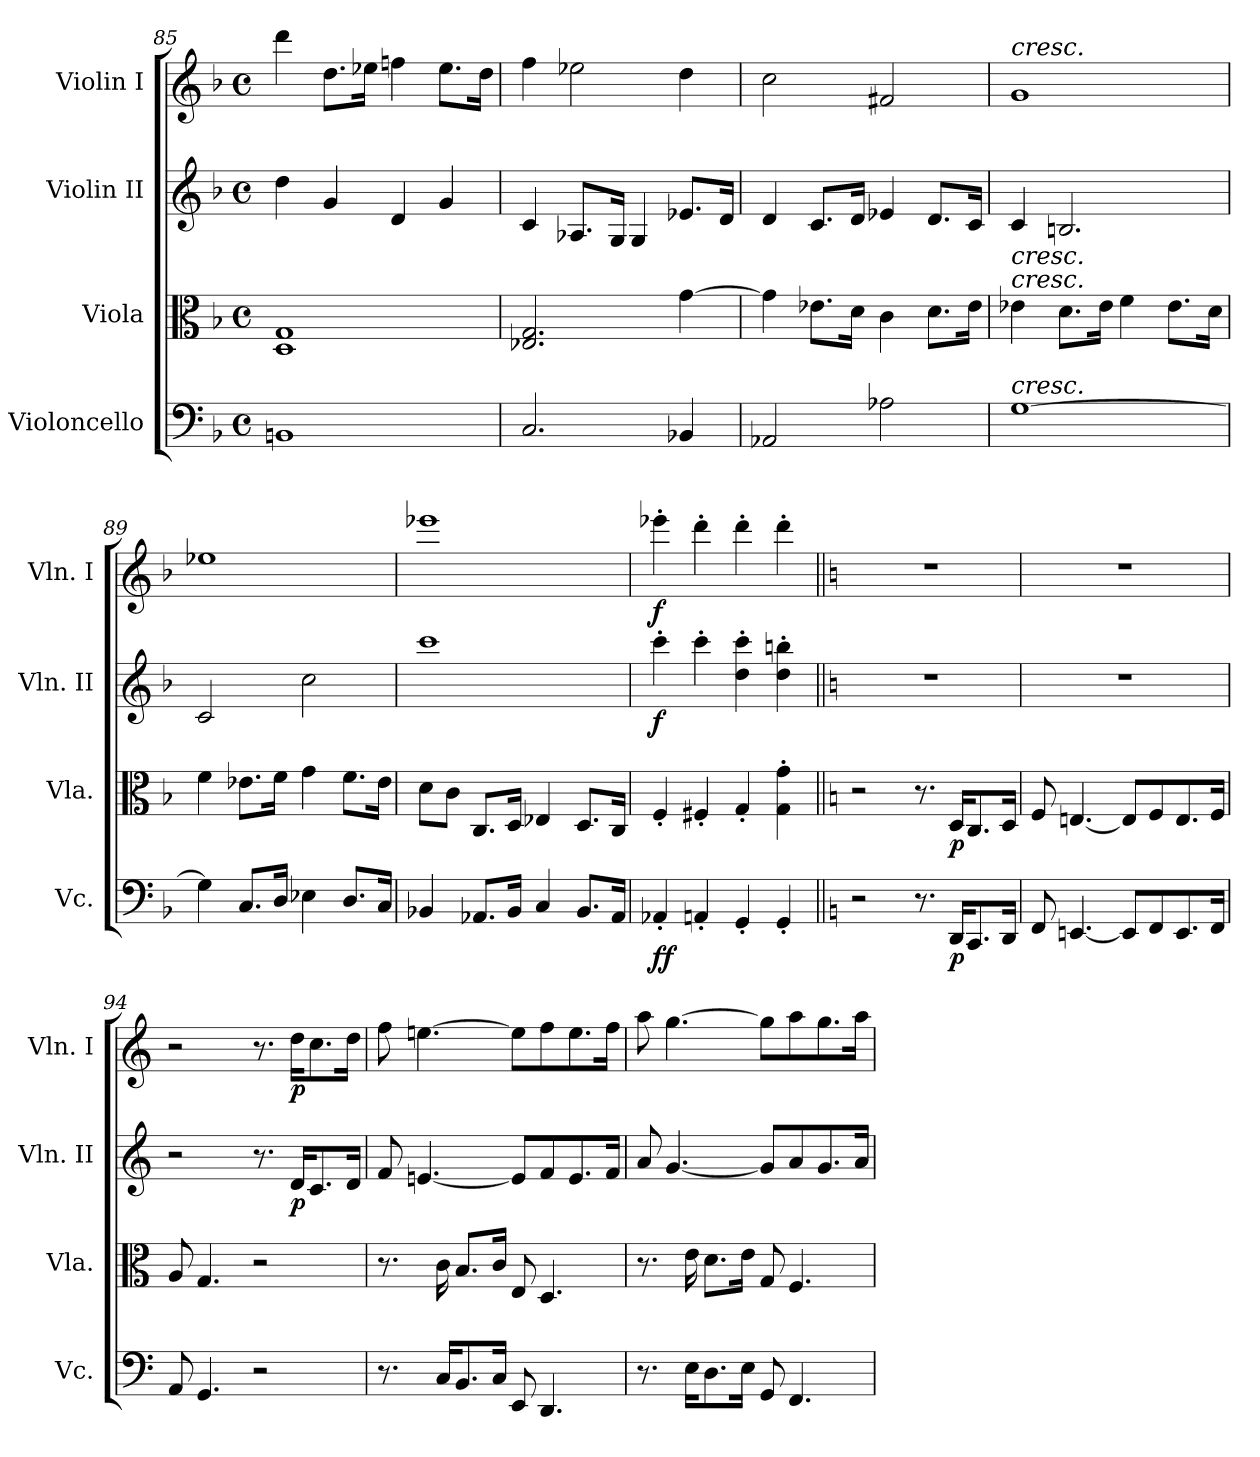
**kern	**dynam	**kern	**dynam	**kern	**dynam	**kern	**dynam
*part4	*part4	*part3	*part3	*part2	*part2	*part1	*part1
*staff4	*staff4	*staff3	*staff3	*staff2	*staff2	*staff1	*staff1
*I"Violoncello	*	*I"Viola	*	*I"Violin II	*	*I"Violin I	*
*I'Vc.	*	*I'Vla.	*	*I'Vln. II	*	*I'Vln. I	*
*clefF4	*	*clefC3	*	*clefG2	*	*clefG2	*
*k[b-]	*	*k[b-]	*	*k[b-]	*	*k[b-]	*
*M4/4	*	*M4/4	*	*M4/4	*	*M4/4	*
*met(c)	*	*met(c)	*	*met(c)	*	*met(c)	*
=85	=85	=85	=85	=85	=85	=85	=85
1BBn	.	1D 1G	.	4dd\	.	4ddd\	.
.	.	.	.	4g/	.	8.dd\L	.
.	.	.	.	.	.	16ee-X\Jk	.
.	.	.	.	4d/	.	4ffn\	.
.	.	.	.	4g/	.	8.ee-\L	.
.	.	.	.	.	.	16dd\Jk	.
=86	=86	=86	=86	=86	=86	=86	=86
2.C/	.	2.E-X/ 2.G/	.	4c/	.	4ff\	.
.	.	.	.	8.A-X/L	.	2ee-X\	.
.	.	.	.	16G/Jk	.	.	.
.	.	.	.	4G/	.	.	.
4BB-X/	.	[4g\	.	8.e-X/L	.	4dd\	.
.	.	.	.	16d/Jk	.	.	.
=87	=87	=87	=87	=87	=87	=87	=87
2AA-X/	.	4g\]	.	4d/	.	2cc\	.
.	.	8.e-X\L	.	8.c/L	.	.	.
.	.	16d\Jk	.	16d/Jk	.	.	.
2A-X\	.	4c\	.	4e-X/	.	2f#X/	.
.	.	8.d\L	.	8.d/L	.	.	.
.	.	16e-\Jk	.	16c/Jk	.	.	.
=88	=88	=88	=88	=88	=88	=88	=88
!	!	!	!	!	!	!LO:TX:a:i:t=cresc.	!
!	!	!	!	!LO:TX:b:i:t=cresc.	!	!	!
!	!	!LO:TX:a:i:t=cresc.	!	!	!	!	!
!LO:TX:a:i:t=cresc.	!	!	!	!	!	!	!
[1G	.	4e-X\	.	4c/	.	1g	.
.	.	8.d\L	.	2.Bn/	.	.	.
.	.	16e-\Jk	.	.	.	.	.
.	.	4f\	.	.	.	.	.
.	.	8.e-\L	.	.	.	.	.
.	.	16d\Jk	.	.	.	.	.
=89	=89	=89	=89	=89	=89	=89	=89
4G\]	.	4f\	.	2c/	.	1ee-X	.
8.C/L	.	8.e-X\L	.	.	.	.	.
16D/Jk	.	16f\Jk	.	.	.	.	.
4E-X\	.	4g\	.	2cc\	.	.	.
8.D/L	.	8.f\L	.	.	.	.	.
16C/Jk	.	16e-\Jk	.	.	.	.	.
=90	=90	=90	=90	=90	=90	=90	=90
4BB-X/	.	8d\L	.	1ccc	.	1eee-X	.
.	.	8c\J	.	.	.	.	.
8.AA-X/L	.	8.C/L	.	.	.	.	.
16BB-/Jk	.	16D/Jk	.	.	.	.	.
4C/	.	4E-X/	.	.	.	.	.
8.BB-/L	.	8.D/L	.	.	.	.	.
16AA-/Jk	.	16C/Jk	.	.	.	.	.
=91	=91	=91	=91	=91	=91	=91	=91
!	!LO:DY:b	!	!	!	!	!	!
!	!LO:DY:n=1:b	!	!	!	!LO:DY:b	!	!LO:DY:b
4AA-X'/	f f	4F'/	.	4ccc'\	f	4eee-X'\	f
4AAn'/	.	4F#X'/	.	4ccc'\	.	4ddd'\	.
4GG'/	.	4G'/	.	4dd\' 4ccc\'	.	4ddd'\	.
4GG'/	.	4G\' 4g\'	.	4dd\' 4bbn\'	.	4ddd'\	.
=92||	=92||	=92||	=92||	=92||	=92||	=92||	=92||
*k[]	*	*k[]	*	*k[]	*	*k[]	*
2r	.	2r	.	1r	.	1r	.
8.r	.	8.r	.	.	.	.	.
!	!LO:DY:b	!	!LO:DY:b	!	!	!	!
16DD/KL	p	16D/KL	p	.	.	.	.
8.CC/	.	8.C/	.	.	.	.	.
16DD/Jk	.	16D/Jk	.	.	.	.	.
=93	=93	=93	=93	=93	=93	=93	=93
8FF/	.	8F/	.	1r	.	1r	.
[4.EEn/	.	[4.En/	.	.	.	.	.
8EE/L]	.	8E/L]	.	.	.	.	.
8FF/	.	8F/	.	.	.	.	.
8.EE/	.	8.E/	.	.	.	.	.
16FF/Jk	.	16F/Jk	.	.	.	.	.
=94	=94	=94	=94	=94	=94	=94	=94
8AA/	.	8A/	.	2r	.	2r	.
4.GG/	.	4.G/	.	.	.	.	.
2r	.	2r	.	8.r	.	8.r	.
!	!	!	!	!	!LO:DY:b	!	!LO:DY:b
.	.	.	.	16d/KL	p	16dd\KL	p
.	.	.	.	8.c/	.	8.cc\	.
.	.	.	.	16d/Jk	.	16dd\Jk	.
=95	=95	=95	=95	=95	=95	=95	=95
8.r	.	8.r	.	8f/	.	8ff\	.
.	.	.	.	[4.en/	.	[4.een\	.
16C/KL	.	16c\	.	.	.	.	.
8.BB/	.	8.B/L	.	.	.	.	.
16C/Jk	.	16c/Jk	.	.	.	.	.
8EE/	.	8E/	.	8e/L]	.	8ee\L]	.
4.DD/	.	4.D/	.	8f/	.	8ff\	.
.	.	.	.	8.e/	.	8.ee\	.
.	.	.	.	16f/Jk	.	16ff\Jk	.
=96	=96	=96	=96	=96	=96	=96	=96
8.r	.	8.r	.	8a/	.	8aa\	.
.	.	.	.	[4.g/	.	[4.gg\	.
16E\KL	.	16e\	.	.	.	.	.
8.D\	.	8.d\L	.	.	.	.	.
16E\Jk	.	16e\Jk	.	.	.	.	.
8GG/	.	8G/	.	8g/L]	.	8gg\L]	.
4.FF/	.	4.F/	.	8a/	.	8aa\	.
.	.	.	.	8.g/	.	8.gg\	.
.	.	.	.	16a/Jk	.	16aa\Jk	.
=	=	=	=	=	=	=	=
*-	*-	*-	*-	*-	*-	*-	*-
